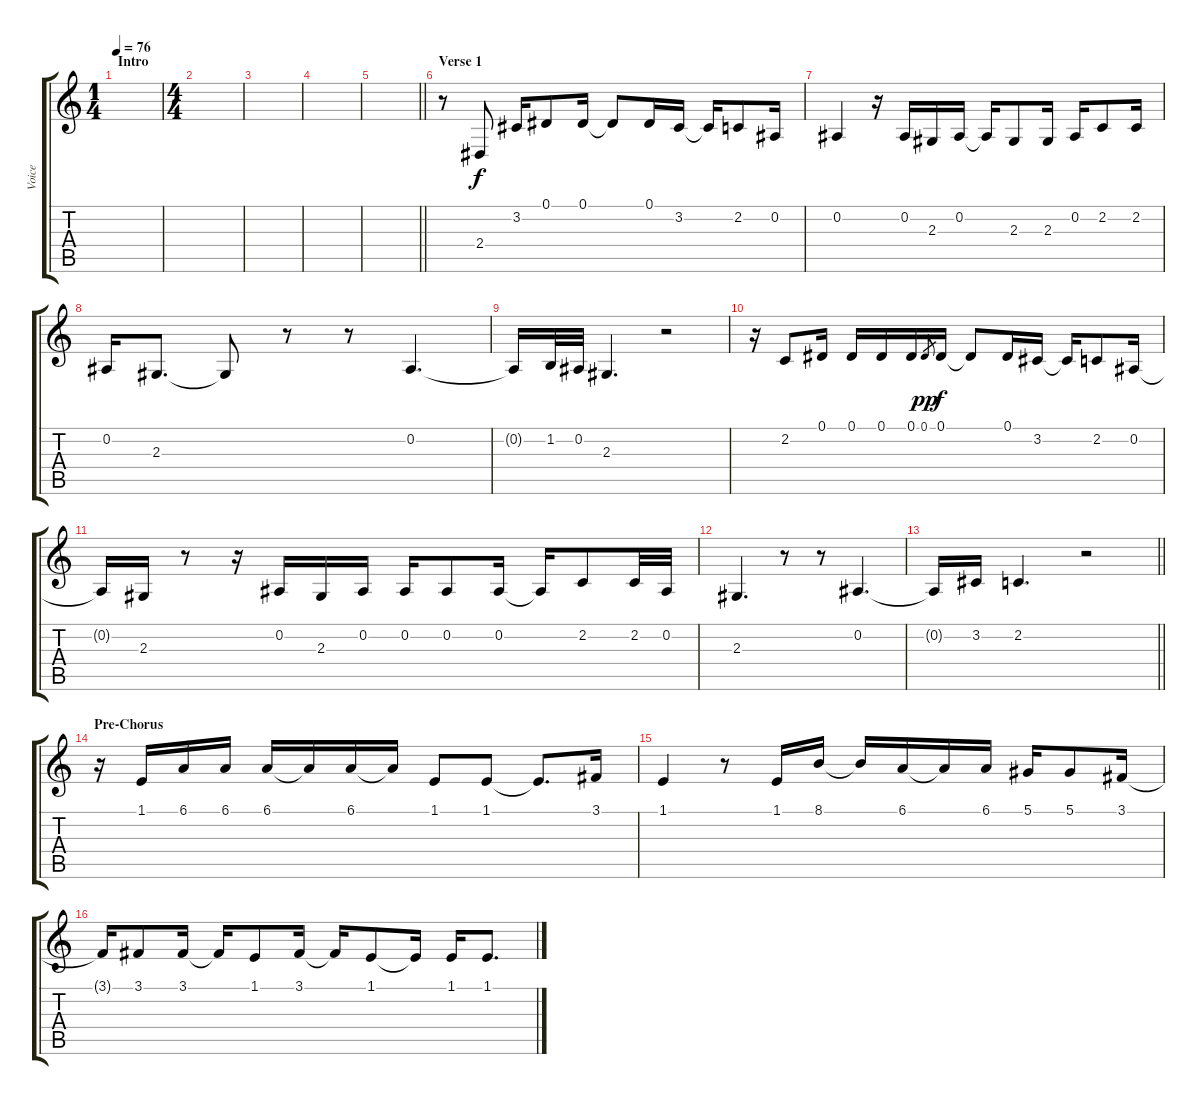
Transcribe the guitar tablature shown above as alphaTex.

\track ("Voice" "Voice") {instrument cello}
\staff {score tabs}
\tuning (Eb4 Bb3 Gb3 Db3 Ab2 Eb2) {hide}
\ts (1 4)
\section ("" "Intro")
\tempo 76
\clef g2
\ks c
|
\ts (4 4)
|
|
|
\barLineRight lightlight
|
\section ("" "Verse 1")
r.8 2.4.8 3.2.16 0.1.8 0.1.16 0.1{t}.8 0.1.16 3.2.16 3.2{t}.16 2.2.8 0.2.16 |
0.2.4 r.16 0.2.16 2.3.16 0.2.16 0.2{t}.16 2.3.8 2.3.16 0.2.16 2.2.8 2.2.16 |
0.2.16 2.3.8{d} 2.3{t}.8 r.8 r.8 0.2.4{d} |
0.2{t}.16 1.2.32 0.2.32 2.3.4{d} r.2 |
r.16 2.2.8 0.1.16 0.1.16 0.1.16 0.1.16 0.1.8{gr dy pp} 0.1.16{dy f} 0.1{t}.8 0.1.16 3.2.16 3.2{t}.16 2.2.8 0.2.16 |
0.2{t}.16 2.3.16 r.8 r.16 0.2.16 2.3.16 0.2.16 0.2.16 0.2.8 0.2.16 0.2{t}.16 2.2.8 2.2.32 0.2.32 |
2.3.4{d} r.8 r.8 0.2.4{d} |
\barLineRight lightlight
0.2{t}.16 3.2.16 2.2.4{d} r.2 |
\section ("" "Pre-Chorus")
r.16 1.1.16 6.1.16 6.1.16 6.1.16 6.1{t}.16 6.1.16 6.1{t}.16 1.1.8 1.1.8 1.1{t}.8{d} 3.1.16 |
1.1.4 r.8 1.1.16 8.1.16 8.1{t}.16 6.1.16 6.1{t}.16 6.1.16 5.1.16 5.1.8 3.1.16 |
3.1{t}.16 3.1.8 3.1.16 3.1{t}.16 1.1.8 3.1.16 3.1{t}.16 1.1.8 1.1{t}.16 1.1.16 1.1.8{d}
